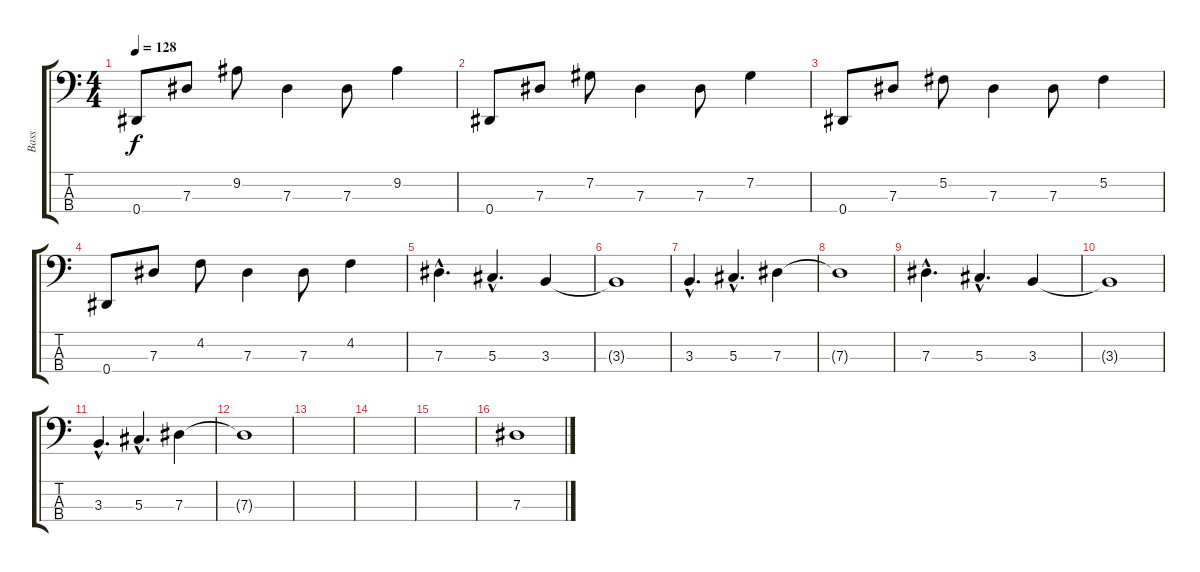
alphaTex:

\track ("Bass" "Bass") {instrument electricbassfinger}
\staff {score tabs}
\tuning (Gb2 Db2 Ab1 Eb1) {hide}
\ts (4 4)
\tempo 128
\clef f4
\ks c
0.4.8{dy f} 7.3.8 9.2.8 7.3.4 7.3.8 9.2.4 |
0.4.8 7.3.8 7.2.8 7.3.4 7.3.8 7.2.4 |
0.4.8 7.3.8 5.2.8 7.3.4 7.3.8 5.2.4 |
0.4.8 7.3.8 4.2.8 7.3.4 7.3.8 4.2.4 |
7.3{hac}.4{d} 5.3{hac}.4{d} 3.3.4 |
3.3{t}.1 |
3.3{hac}.4{d} 5.3{hac}.4{d} 7.3.4 |
7.3{t}.1 |
7.3{hac}.4{d} 5.3{hac}.4{d} 3.3.4 |
3.3{t}.1 |
3.3{hac}.4{d} 5.3{hac}.4{d} 7.3.4 |
7.3{t}.1 |
|
|
|
\section ("" "")
7.3.1
